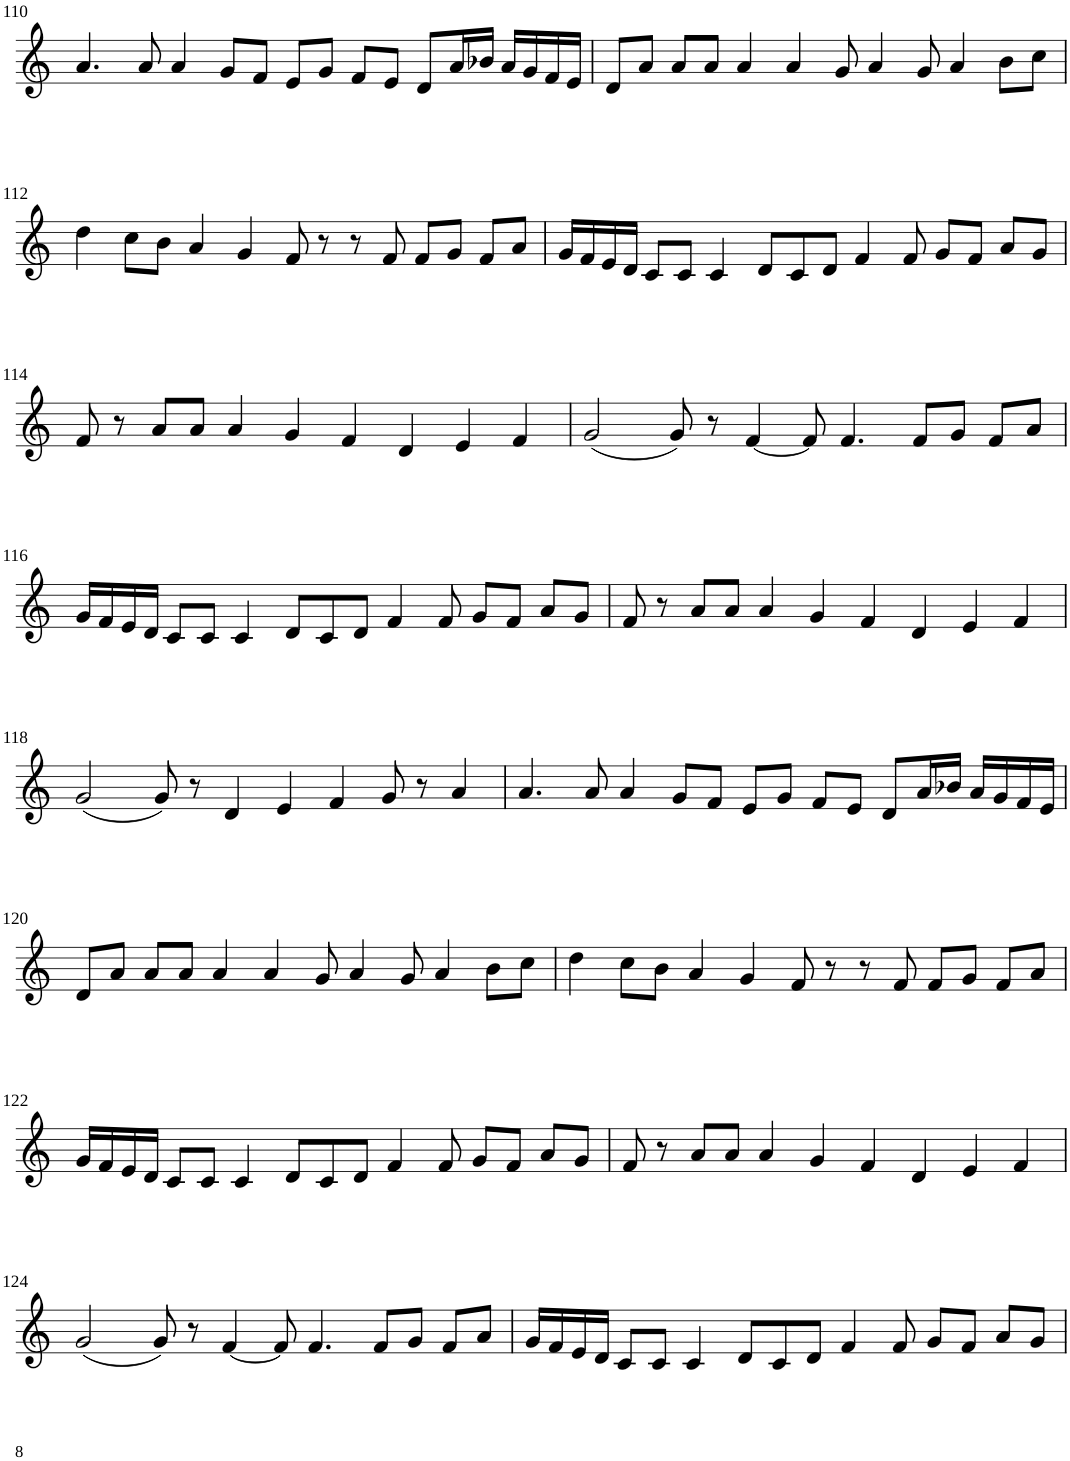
**kern
*part1
*staff1
*I"Violin
!!LO:PB:g=z
*clefG2
*k[]
*M8/4
=110
4.a/
8a/
4a/
8g/L
8f/J
8e/L
8g/J
8f/L
8e/J
8d/L
16a/L
16b-X/JJ
16a/LL
16g/
16f/
16e/JJ
=111
8d/L
8a/J
8a/L
8a/J
4a/
4a/
8g/
4a/
8g/
4a/
8b\L
8cc\J
!!LO:LB:g=z
=112
4dd\
8cc\L
8b\J
4a/
4g/
8f/
8r
8r
8f/
8f/L
8g/J
8f/L
8a/J
=113
16g/LL
16f/
16e/
16d/JJ
8c/L
8c/J
4c/
8d/L
8c/
8d/J
4f/
8f/
8g/L
8f/J
8a/L
8g/J
!!LO:LB:g=z
=114
8f/
8r
8a/L
8a/J
4a/
4g/
4f/
4d/
4e/
4f/
=115
(2g/
8g/)
8r
[4f/
8f/]
4.f/
8f/L
8g/J
8f/L
8a/J
!!LO:LB:g=z
=116
16g/LL
16f/
16e/
16d/JJ
8c/L
8c/J
4c/
8d/L
8c/
8d/J
4f/
8f/
8g/L
8f/J
8a/L
8g/J
=117
8f/
8r
8a/L
8a/J
4a/
4g/
4f/
4d/
4e/
4f/
!!LO:LB:g=z
=118
(2g/
8g/)
8r
4d/
4e/
4f/
8g/
8r
4a/
=119
4.a/
8a/
4a/
8g/L
8f/J
8e/L
8g/J
8f/L
8e/J
8d/L
16a/L
16b-X/JJ
16a/LL
16g/
16f/
16e/JJ
!!LO:LB:g=z
=120
8d/L
8a/J
8a/L
8a/J
4a/
4a/
8g/
4a/
8g/
4a/
8b\L
8cc\J
=121
4dd\
8cc\L
8b\J
4a/
4g/
8f/
8r
8r
8f/
8f/L
8g/J
8f/L
8a/J
!!LO:LB:g=z
=122
16g/LL
16f/
16e/
16d/JJ
8c/L
8c/J
4c/
8d/L
8c/
8d/J
4f/
8f/
8g/L
8f/J
8a/L
8g/J
=123
8f/
8r
8a/L
8a/J
4a/
4g/
4f/
4d/
4e/
4f/
!!LO:LB:g=z
=124
(2g/
8g/)
8r
[4f/
8f/]
4.f/
8f/L
8g/J
8f/L
8a/J
=125
16g/LL
16f/
16e/
16d/JJ
8c/L
8c/J
4c/
8d/L
8c/
8d/J
4f/
8f/
8g/L
8f/J
8a/L
8g/J
=
*-
